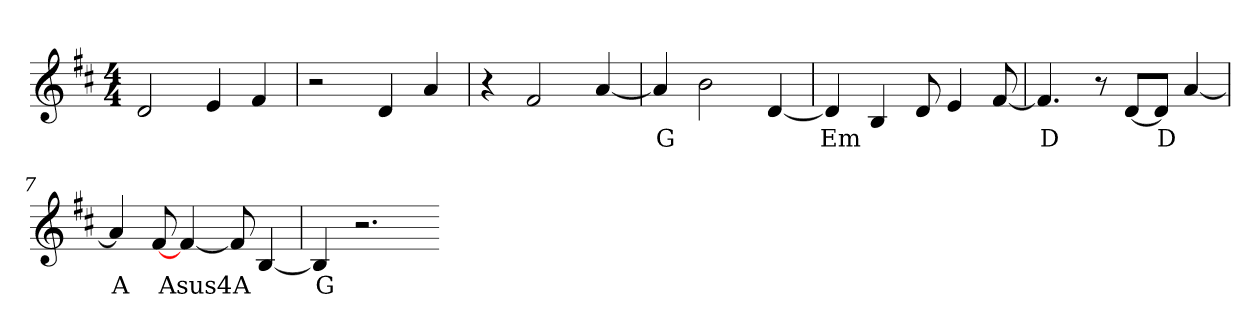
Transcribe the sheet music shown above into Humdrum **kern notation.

**kern	**text
*part1	*part1
*staff1	*staff1
*clefG2	*
*k[f#c#]	*
*M4/4	*
=1	=1
2d	.
4e	.
4f#	.
=2	=2
2r	.
4d	.
4a	.
=3	=3
4r	.
2f#	.
[4a	.
=4	=4
4a]	G
2b	.
[4d	.
=5	=5
4d]	Em
4B	.
8d	.
4e	.
[8f#	.
=6	=6
4.f#]	D
8r	.
[8dL	.
8dJ]	D
[4a	.
=7	=7
4a]	A
[8f#	.
[4f#	Asus4
8f#]	A
[4B	.
=8	=8
4B]	G
2.r	.
=-	=-
*-	*-
